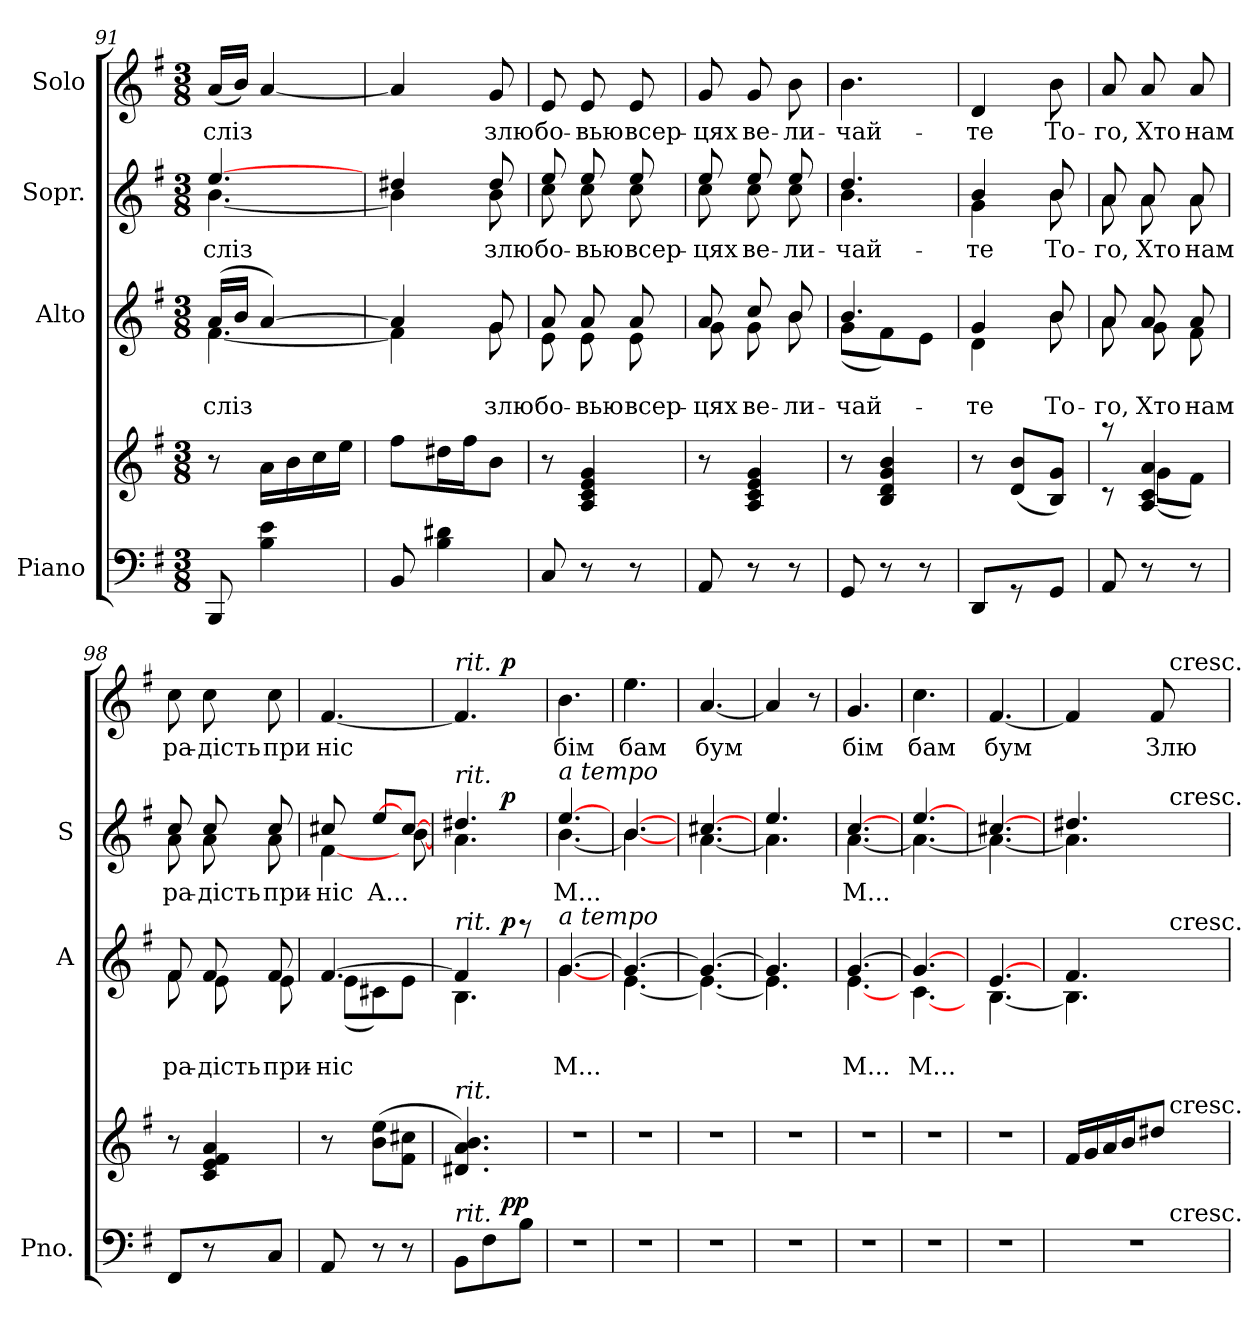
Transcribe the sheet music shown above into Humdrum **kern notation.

**kern	**kern	**dynam	**kern	**text	**text	**dynam	**kern	**text	**dynam	**kern	**text	**dynam
*part4	*part4	*part4	*part3	*part3	*part3	*part3	*part2	*part2	*part2	*part1	*part1	*part1
*staff5	*staff4	*staff4/5	*staff3	*staff3	*staff3	*staff3	*staff2	*staff2	*staff2	*staff1	*staff1	*staff1
*I"Piano	*	*	*I"Alto	*	*	*	*I"Sopr.	*	*	*I"Solo	*	*
*I'Pno.	*	*	*I'A	*	*	*	*I'S	*	*	*	*	*
!!LO:LB:g=z
*clefF4	*clefG2	*	*clefG2	*	*	*	*clefG2	*	*	*clefG2	*	*
*k[f#]	*k[f#]	*	*k[f#]	*	*	*	*k[f#]	*	*	*k[f#]	*	*
*e:	*e:	*	*e:	*	*	*	*e:	*	*	*e:	*	*
*M3/8	*M3/8	*	*M3/8	*	*	*	*M3/8	*	*	*M3/8	*	*
=91	=91	=91	=91	=91	=91	=91	=91	=91	=91	=91	=91	=91
*	*	*	*^	*	*	*	*	*	*	*	*	*
!	!	!	!	!	!	!LO:LY:b	!	!	!LO:LY:b	!	!	!LO:LY:b	!
*	*	*	*	*	*	*	*	*^	*	*	*	*	*
8BBB/	8r	.	(>16a/LL	[<4.f#\	.	сліз	.	[>4.ee/	[<4.b\	сліз	.	(<16a/LL	сліз	.
.	.	.	16b/JJ	.	.	.	.	.	.	.	.	16b/JJ)	.	.
4B\ 4e\	16a\LL	.	[>4a/)	.	.	.	.	.	.	.	.	[4a/	.	.
.	16b\	.	.	.	.	.	.	.	.	.	.	.	.	.
.	16cc\	.	.	.	.	.	.	.	.	.	.	.	.	.
.	16ee\JJ	.	.	.	.	.	.	.	.	.	.	.	.	.
=92	=92	=92	=92	=92	=92	=92	=92	=92	=92	=92	=92	=92	=92	=92
8BB/	8ff#\L	.	4a/]	4f#\]	.	.	.	4dd#X/	4b\]	.	.	4a/]	.	.
4B\ 4d#X\	16dd#X\L	.	.	.	.	.	.	.	.	.	.	.	.	.
.	16ff#\J	.	.	.	.	.	.	.	.	.	.	.	.	.
!	!	!	!	!	!	!LO:LY:b	!	!	!	!LO:LY:b	!	!	!LO:LY:b	!
.	8b\J	.	8g/	8g\	.	злю	.	8dd#/	8b\	злю	.	8g/	злю	.
=93	=93	=93	=93	=93	=93	=93	=93	=93	=93	=93	=93	=93	=93	=93
!	!	!	!	!	!	!LO:LY:b	!	!	!	!LO:LY:b	!	!	!LO:LY:b	!
8C/	8r	.	8a/	8e\	.	бо-	.	8ee/	8cc\	бо-	.	8e/	бо-	.
!	!	!	!	!	!	!LO:LY:b	!	!	!	!LO:LY:b	!	!	!LO:LY:b	!
8r	4A/ 4c/ 4e/ 4g/	.	8a/	8e\	.	-вью	.	8ee/	8cc\	-вью	.	8e/	-вью	.
!	!	!	!	!	!	!LO:LY:b	!	!	!	!LO:LY:b	!	!	!LO:LY:b	!
8r	.	.	8a/	8e\	.	всер-	.	8ee/	8cc\	всер-	.	8e/	всер-	.
=94	=94	=94	=94	=94	=94	=94	=94	=94	=94	=94	=94	=94	=94	=94
!	!	!	!	!	!	!LO:LY:b	!	!	!	!LO:LY:b	!	!	!LO:LY:b	!
8AA/	8r	.	8a/	8g\	.	-цях	.	8ee/	8cc\	-цях	.	8g/	-цях	.
!	!	!	!	!	!	!LO:LY:b	!	!	!	!LO:LY:b	!	!	!LO:LY:b	!
8r	4A/ 4c/ 4e/ 4g/	.	8cc/	8g\	.	ве-	.	8ee/	8cc\	ве-	.	8g/	ве-	.
!	!	!	!	!	!	!LO:LY:b	!	!	!	!LO:LY:b	!	!	!LO:LY:b	!
8r	.	.	8b/	8b\	.	-ли-	.	8ee/	8cc\	-ли-	.	8b\	-ли-	.
=95	=95	=95	=95	=95	=95	=95	=95	=95	=95	=95	=95	=95	=95	=95
!	!	!	!	!	!	!LO:LY:b	!	!	!	!LO:LY:b	!	!	!LO:LY:b	!
8GG/	8r	.	4.b/	(<8g\L	.	-чай-	.	4.dd/	4.b\	-чай-	.	4.b\	-чай-	.
8r	4B/ 4d/ 4g/ 4b/	.	.	8f#\)	.	.	.	.	.	.	.	.	.	.
8r	.	.	.	8e\J	.	.	.	.	.	.	.	.	.	.
=96	=96	=96	=96	=96	=96	=96	=96	=96	=96	=96	=96	=96	=96	=96
!	!	!	!	!	!	!LO:LY:b	!	!	!	!LO:LY:b	!	!	!LO:LY:b	!
8DD/L	8r	.	4g/	4d\	.	-те	.	4b/	4g\	-те	.	4d/	-те	.
8r	(<8d/ 8b/L	.	.	.	.	.	.	.	.	.	.	.	.	.
!	!	!	!	!	!	!LO:LY:b	!	!	!	!LO:LY:b	!	!	!LO:LY:b	!
8GG/J	8B/ 8g/J)	.	8b/	8b\	.	То-	.	8b/	8b\	То-	.	8b\	То-	.
!!LO:PB:g=z
=97	=97	=97	=97	=97	=97	=97	=97	=97	=97	=97	=97	=97	=97	=97
*	*^	*	*	*	*	*	*	*	*	*	*	*	*	*
!	!	!	!	!	!	!	!LO:LY:b	!	!	!	!LO:LY:b	!	!	!LO:LY:b	!
8AA/	8raa	8rc	.	8a/	8a\	.	-го,	.	8a/	8a\	-го,	.	8a/	-го,	.
!	!	!	!	!	!	!	!LO:LY:b	!	!	!	!LO:LY:b	!	!	!LO:LY:b	!
8r	4A/ 4c/ 4a/	(<8g\L	.	8a/	8g\	.	Хто	.	8a/	8a\	Хто	.	8a/	Хто	.
!	!	!	!	!	!	!	!LO:LY:b	!	!	!	!LO:LY:b	!	!	!LO:LY:b	!
8r	.	8f#\J)	.	8a/	8f#\	.	нам	.	8a/	8a\	нам	.	8a/	нам	.
=98	=98	=98	=98	=98	=98	=98	=98	=98	=98	=98	=98	=98	=98	=98	=98
!	!	!	!	!	!	!	!LO:LY:b	!	!	!	!LO:LY:b	!	!	!LO:LY:b	!
*	*v	*v	*	*	*	*	*	*	*	*	*	*	*	*	*
8FF#/L	8r	.	8f#/	8f#\	.	ра-	.	8cc/	8a\	ра-	.	8cc\	ра-	.
!	!	!	!	!	!	!LO:LY:b	!	!	!	!LO:LY:b	!	!	!LO:LY:b	!
8r	4c/ 4e/ 4f#/ 4a/	.	8f#/	8e\	.	-дість	.	8cc/	8a\	-дість	.	8cc\	-дість	.
!	!	!	!	!	!	!LO:LY:b	!	!	!	!LO:LY:b	!	!	!LO:LY:b	!
8C/J	.	.	8f#/	8e\	.	при-	.	8cc/	8a\	при-	.	8cc\	при	.
=99	=99	=99	=99	=99	=99	=99	=99	=99	=99	=99	=99	=99	=99	=99
!	!	!	!	!	!	!LO:LY:b	!	!	!	!LO:LY:b	!	!	!LO:LY:b	!
8AA/	8r	.	[>4.f#/	(<8e\L	.	-ніс	.	8cc#X/	[<4f#\	-ніс	.	[4.f#/	ніс	.
!	!	!	!	!	!	!	!	!	!	!LO:LY:b	!	!	!	!
8r	(>8b\ 8ee\L	.	.	8c#X\)	.	.	.	[>8ee/L	.	А...	.	.	.	.
8r	8f#\ 8cc#X\J	.	.	8e\J	.	.	.	[>8cc#/J	[<8b\	.	.	.	.	.
=100	=100	=100	=100	=100	=100	=100	=100	=100	=100	=100	=100	=100	=100	=100
*^	*^	*	*	*^	*	*	*	*	*^	*	*	*^	*	*
!	!	!	!	!	!	!	!	!	!	!	!	!	!	!	!	!LO:TX:a:i:t=rit.	!	!	!
!	!	!	!	!	!	!	!	!	!	!	!LO:TX:a:i:t=rit.	!	!	!	!	!	!	!	!
!	!	!	!	!	!LO:TX:a:i:t=rit.	!	!	!	!	!	!	!	!	!	!	!	!	!	!
!	!	!LO:TX:a:i:t=rit.	!	!	!	!	!	!	!	!	!	!	!	!	!	!	!	!	!
!LO:TX:a:i:t=rit.	!	!	!	!	!	!	!	!	!	!	!	!	!	!	!	!	!	!	!
8BB\L	8.ryy	4.d#X/ 4.a/ 4.b/)	8.ryy	.	4f#/]	4.B\	8.ryy	.	.	.	4.dd#X/	4.a\	8.ryy	.	.	4.f#/]	8.ryy	.	.
8F#\	.	.	.	.	.	.	.	.	.	.	.	.	.	.	.	.	.	.	.
!	!	!	!	!LO:DY:a=2	!	!	!	!	!	!	!	!	!	!	!	!	!	!	!
!	!	!	!	!LO:DY:n=1:a	!	!	!	!	!	!LO:DY:a	!	!	!	!	!LO:DY:a	!	!	!	!LO:DY:a
.	8.ryy	.	8.ryy	p p	.	.	8.ryy	.	.	p	.	.	8.ryy	.	p	.	8.ryy	.	p
8B\J	.	.	.	.	8raa	.	.	.	.	.	.	.	.	.	.	.	.	.	.
=101	=101	=101	=101	=101	=101	=101	=101	=101	=101	=101	=101	=101	=101	=101	=101	=101	=101	=101	=101
!	!	!	!	!	!	!	!	!	!	!	!	!	!	!	!	!LO:TX:a:i:t=a tempo	!	!	!
!	!	!	!	!	!	!	!	!	!	!	!LO:TX:a:i:t=a tempo	!	!	!	!	!	!	!	!
!	!	!	!	!	!LO:TX:a:i:t=a tempo	!	!	!	!	!	!	!	!	!	!	!	!	!	!
!	!	!LO:TX:a:i:t=a tempo	!	!	!	!	!	!	!	!	!	!	!	!	!	!	!	!	!
!LO:TX:a:i:t=a tempo	!	!	!	!	!	!	!	!	!	!	!	!	!	!	!	!	!	!	!
!	!	!	!	!	!	!	!	!	!LO:LY:b	!	!	!	!	!LO:LY:b	!	!	!	!LO:LY:b	!
*v	*v	*	*	*	*	*v	*v	*	*	*	*	*v	*v	*	*	*v	*v	*	*
*	*v	*v	*	*	*	*	*	*	*	*	*	*	*	*	*
4.r	4.r	.	[>4.g/	[<4.g\	.	М...	.	[>4.ee/	[<4.b\	М...	.	4.b\	бім	.
=102	=102	=102	=102	=102	=102	=102	=102	=102	=102	=102	=102	=102	=102	=102
!	!	!	!	!	!	!	!	!	!	!	!	!	!LO:LY:b	!
4.r	4.r	.	4.g/_	[<4.e\	.	.	.	[>4.b/	4.b\_	.	.	4.ee\	бам	.
!!LO:LB:g=z
=103	=103	=103	=103	=103	=103	=103	=103	=103	=103	=103	=103	=103	=103	=103
!	!	!	!	!	!	!	!	!	!	!	!	!	!LO:LY:b	!
4.r	4.r	.	4.g/_	4.e\_	.	.	.	[>4.cc#X/	[<4.a\	.	.	[4.a/	бум	.
=104	=104	=104	=104	=104	=104	=104	=104	=104	=104	=104	=104	=104	=104	=104
4.r	4.r	.	4.g/]	4.e\]	.	.	.	4.ee/	4.a\]	.	.	4a/]	.	.
.	.	.	.	.	.	.	.	.	.	.	.	8r	.	.
=105	=105	=105	=105	=105	=105	=105	=105	=105	=105	=105	=105	=105	=105	=105
!	!	!	!	!	!	!LO:LY:b	!	!	!	!LO:LY:b	!	!	!LO:LY:b	!
4.r	4.r	.	[>4.g/	[<4.e\	.	М...	.	[>4.cc/	[<4.a\	М...	.	4.g/	бім	.
=106	=106	=106	=106	=106	=106	=106	=106	=106	=106	=106	=106	=106	=106	=106
!	!	!	!	!	!	!LO:LY:b	!	!	!	!	!	!	!LO:LY:b	!
4.r	4.r	.	4.g/_	[<4.c\	.	М...	.	[>4.ee/	4.a\_	.	.	4.cc\	бам	.
=107	=107	=107	=107	=107	=107	=107	=107	=107	=107	=107	=107	=107	=107	=107
!	!	!	!	!	!	!	!	!	!	!	!	!	!LO:LY:b	!
4.r	4.r	.	[>4.e/	[<4.B\	.	.	.	[>4.cc#X/	4.a\_	.	.	[4.f#/	бум	.
=108	=108	=108	=108	=108	=108	=108	=108	=108	=108	=108	=108	=108	=108	=108
*^	*^	*	*	*^	*	*	*	*	*^	*	*	*^	*	*
4.r	4ryy	16f#/LL	4ryy	.	4.f#/	4.B\]	4ryy	.	.	.	4.dd#X/	4.a\]	4ryy	.	.	4f#/]	4ryy	.	.
.	.	16g/	.	.	.	.	.	.	.	.	.	.	.	.	.	.	.	.	.
.	.	16a/	.	.	.	.	.	.	.	.	.	.	.	.	.	.	.	.	.
.	.	16b/J	.	.	.	.	.	.	.	.	.	.	.	.	.	.	.	.	.
!	!	!	!	!	!	!	!	!	!	!	!	!	!	!	!	!	!	!LO:LY:b	!
.	16ryy	8dd#X/J	16ryy	.	.	.	16ryy	.	.	.	.	.	16ryy	.	.	8f#/	16ryy	Злю	.
!	!	!	!	!	!	!	!	!	!	!	!	!	!	!	!	!	!LO:TX:a:t=cresc.	!	!
!	!	!	!	!	!	!	!	!	!	!	!	!	!LO:TX:a:t=cresc.	!	!	!	!	!	!
!	!	!	!	!	!	!	!LO:TX:a:t=cresc.	!	!	!	!	!	!	!	!	!	!	!	!
!	!	!	!LO:TX:a:t=cresc.	!	!	!	!	!	!	!	!	!	!	!	!	!	!	!	!
!	!LO:TX:a:t=cresc.	!	!	!	!	!	!	!	!	!	!	!	!	!	!	!	!	!	!
.	16ryy	.	16ryy	.	.	.	16ryy	.	.	.	.	.	16ryy	.	.	.	16ryy	.	.
*v	*v	*	*	*	*v	*v	*v	*	*	*	*v	*v	*v	*	*	*v	*v	*	*
*	*v	*v	*	*	*	*	*	*	*	*	*	*	*
=	=	=	=	=	=	=	=	=	=	=	=	=
*-	*-	*-	*-	*-	*-	*-	*-	*-	*-	*-	*-	*-
